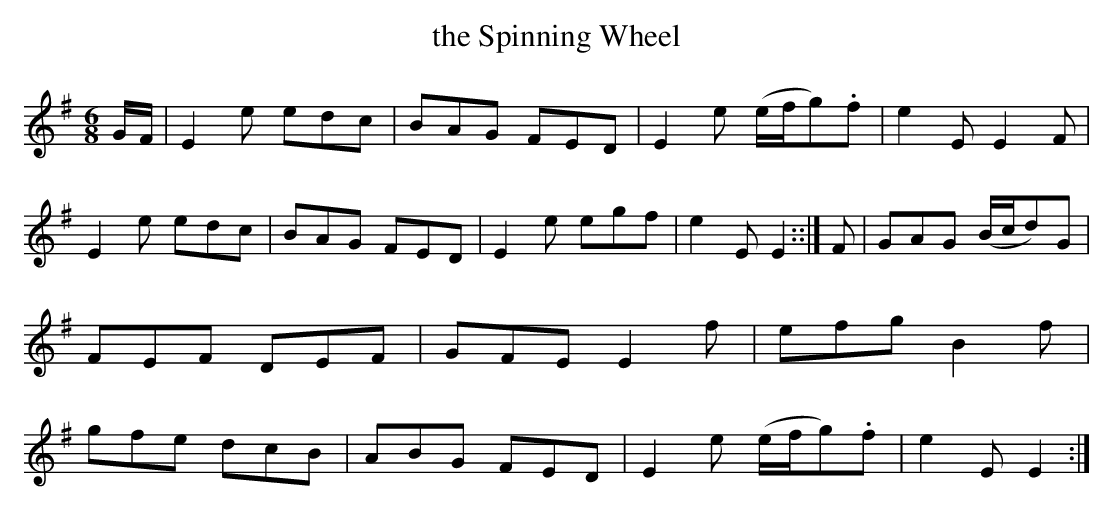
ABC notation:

X:1
T:the Spinning Wheel
M:6/8
K:E minor
G/F/|\
E2e edc| BAG FED| E2e (e/f/g).f| e2E E2F|\
E2e edc| BAG FED| E2e egf| e2E E2::|\
F|\
GAG (B/c/d)G| FEF DEF| GFE E2f| efg B2f|\
gfe dcB| ABG FED| E2e (e/f/g).f| e2E E2:|
